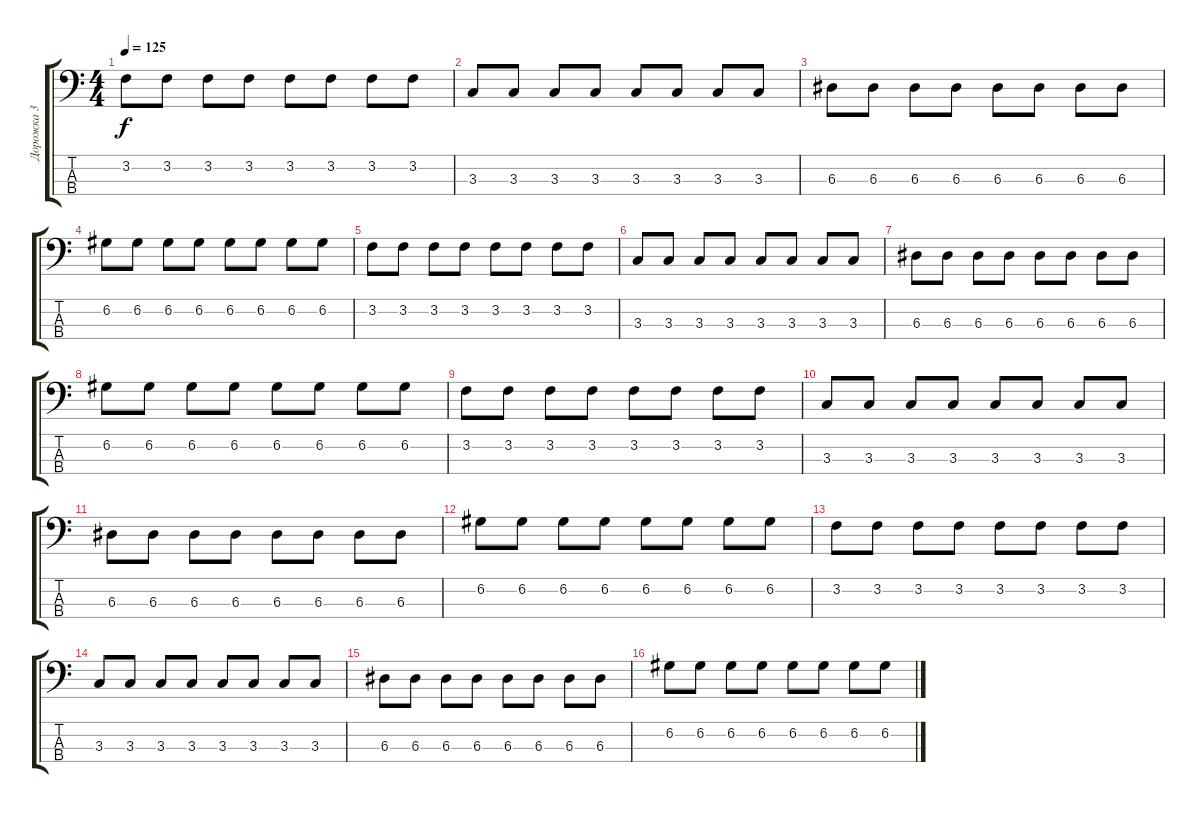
\track ("Дорожка 3" "Дорожка 3") {instrument electricbassfinger}
\staff {score tabs}
\tuning (G2 D2 A1 E1) {hide}
\ts (4 4)
\tempo 125
\clef f4
\ks c
3.2.8{dy f} 3.2.8 3.2.8 3.2.8 3.2.8 3.2.8 3.2.8 3.2.8 |
3.3.8 3.3.8 3.3.8 3.3.8 3.3.8 3.3.8 3.3.8 3.3.8 |
6.3.8 6.3.8 6.3.8 6.3.8 6.3.8 6.3.8 6.3.8 6.3.8 |
6.2.8 6.2.8 6.2.8 6.2.8 6.2.8 6.2.8 6.2.8 6.2.8 |
3.2.8 3.2.8 3.2.8 3.2.8 3.2.8 3.2.8 3.2.8 3.2.8 |
3.3.8 3.3.8 3.3.8 3.3.8 3.3.8 3.3.8 3.3.8 3.3.8 |
6.3.8 6.3.8 6.3.8 6.3.8 6.3.8 6.3.8 6.3.8 6.3.8 |
6.2.8 6.2.8 6.2.8 6.2.8 6.2.8 6.2.8 6.2.8 6.2.8 |
3.2.8 3.2.8 3.2.8 3.2.8 3.2.8 3.2.8 3.2.8 3.2.8 |
3.3.8 3.3.8 3.3.8 3.3.8 3.3.8 3.3.8 3.3.8 3.3.8 |
6.3.8 6.3.8 6.3.8 6.3.8 6.3.8 6.3.8 6.3.8 6.3.8 |
6.2.8 6.2.8 6.2.8 6.2.8 6.2.8 6.2.8 6.2.8 6.2.8 |
3.2.8 3.2.8 3.2.8 3.2.8 3.2.8 3.2.8 3.2.8 3.2.8 |
3.3.8 3.3.8 3.3.8 3.3.8 3.3.8 3.3.8 3.3.8 3.3.8 |
6.3.8 6.3.8 6.3.8 6.3.8 6.3.8 6.3.8 6.3.8 6.3.8 |
6.2.8 6.2.8 6.2.8 6.2.8 6.2.8 6.2.8 6.2.8 6.2.8
